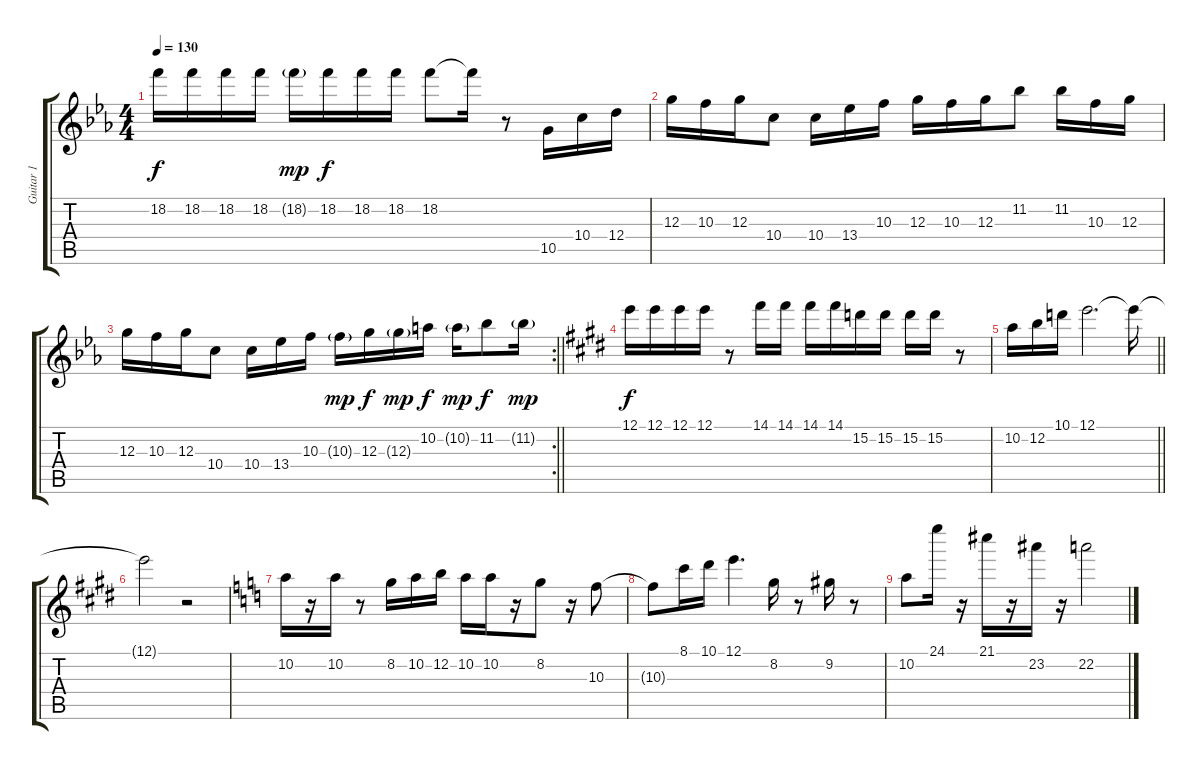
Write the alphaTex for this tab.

\track ("Guitar 1" "Guitar 1") {instrument distortionguitar}
\staff {score tabs}
\tuning (E4 B3 G3 D3 A2 E2) {hide}
\ts (4 4)
\tempo 130
\clef g2
\ks eb
18.2.16{dy f} 18.2.16 18.2.16 18.2.16 18.2{g}.16{dy mp} 18.2.16{dy f} 18.2.16 18.2.16 18.2.8 18.2{t}.16 r.8 10.5.16 10.4.16 12.4.16 |
12.3.16 10.3.16 12.3.16 10.4.8 10.4.16 13.4.16 10.3.16 12.3.16 10.3.16 12.3.16 11.2.8 11.2.16 10.3.16 12.3.16 |
\rc 2
\barLineRight lightlight
12.3.16 10.3.16 12.3.16 10.4.8 10.4.16 13.4.16 10.3.16 10.3{g}.16{dy mp} 12.3.16{dy f} 12.3{g}.16{dy mp} 10.2.16{dy f} 10.2{g}.16{dy mp} 11.2.8{dy f} 11.2{g}.16{dy mp} |
\ks e
12.1.16{dy f} 12.1.16 12.1.16 12.1.16 r.8 14.1.16 14.1.16 14.1.16 14.1.16 15.2.16 15.2.16 15.2.16 15.2.16 r.8 |
\barLineRight lightlight
\ks c#minor
10.2.16 12.2.16 10.1.16 12.1.2{d} 12.1{t}.16 |
\ks e
12.1{t}.2 r.2 |
\ks c
10.2.16 r.16 10.2.16 r.8 8.2.16 10.2.16 12.2.16 10.2.16 10.2.16 r.16 8.2.8 r.16 10.3.8 |
10.3{t}.8 8.1.16 10.1.16 12.1.4{d} 8.2.16 r.8 9.2.16 r.8 |
10.2.8 24.1.16 r.16 21.1.16 r.16 23.2.16 r.16 22.2.2
